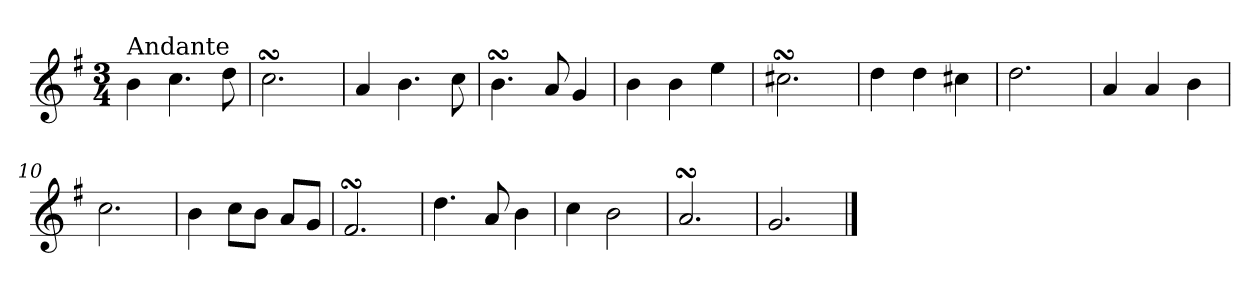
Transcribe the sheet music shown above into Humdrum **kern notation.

**kern
*part1
*staff1
*clefG2
*k[f#]
*e:
*M3/4
=1
!LO:TX:a:t=Andante
4b\
4.cc\
8dd\
=2
2.ccsSSs\
=3
4a/
4.b\
8cc\
=4
4.bsSsS\
8a/
4g/
=5
4b\
4b\
4ee\
=6
2.cc#XsSsS\
=7
4dd\
4dd\
4cc#X\
!!LO:LB:g=z
=8
2.dd\
=9
4a/
4a/
4b\
=10
2.cc\
=11
4b\
8cc\L
8b\J
8a/L
8g/J
=12
2.f#sSsS/
=13
4.dd\
8a/
4b\
=14
4cc\
2b\
=15
2.asSSS/
!!LO:LB:g=z
=16
2.g/
==
*-
